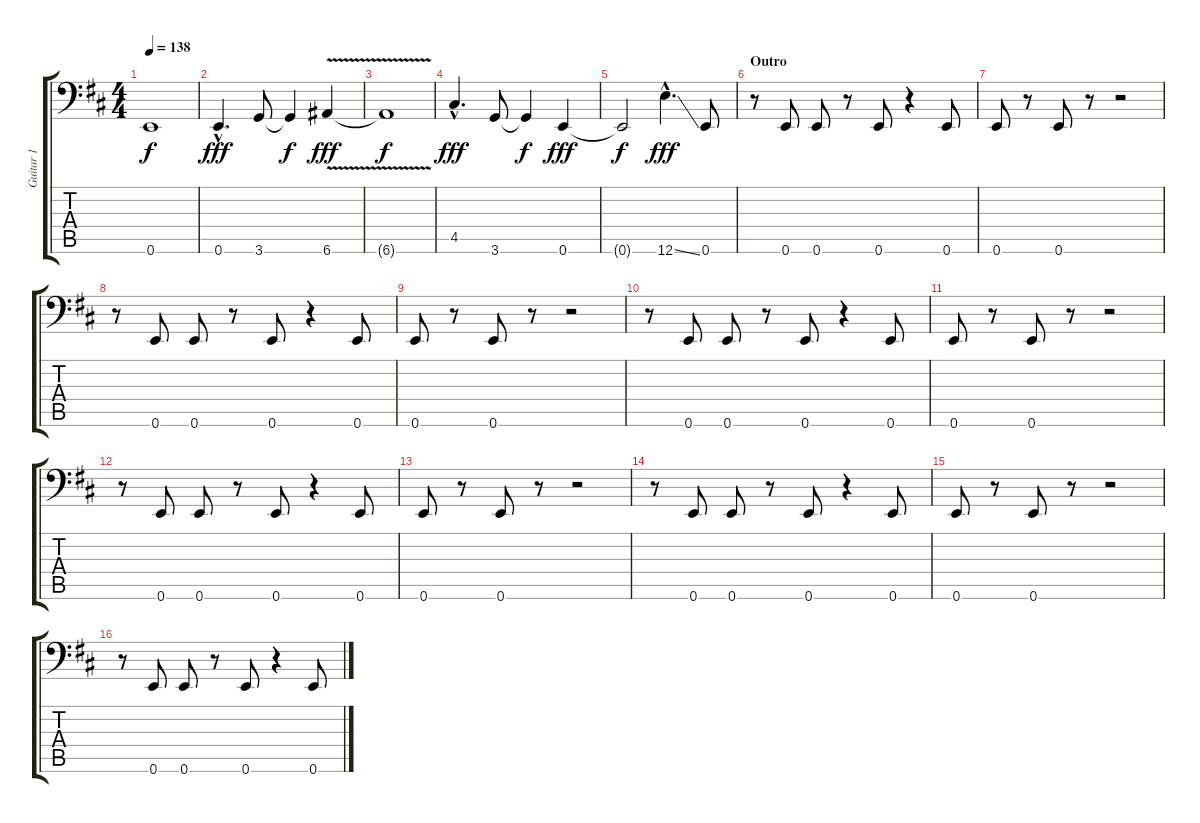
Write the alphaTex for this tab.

\track ("Guitar 1" "Guitar 1") {instrument distortionguitar}
\staff {score tabs}
\tuning (E3 B2 G2 D2 A1 E1) {hide}
\ts (4 4)
\tempo 138
\clef f4
\ks d
0.6{t}.1{dy f} |
0.6{hac}.4{d dy fff} 3.6.8 3.6{t}.4{dy f} 6.6{v}.4{dy fff} |
6.6{t}.1{dy f} |
4.5{hac}.4{d dy fff} 3.6.8 3.6{t}.4{dy f} 0.6.4{dy fff} |
0.6{t}.2{dy f} 12.6{ss hac}.4{d dy fff} 0.6.8 |
\section ("" "Outro")
r.8 0.6.8 0.6.8 r.8 0.6.8 r.4 0.6.8 |
0.6.8 r.8 0.6.8 r.8 r.2 |
r.8 0.6.8 0.6.8 r.8 0.6.8 r.4 0.6.8 |
0.6.8 r.8 0.6.8 r.8 r.2 |
r.8 0.6.8 0.6.8 r.8 0.6.8 r.4 0.6.8 |
0.6.8 r.8 0.6.8 r.8 r.2 |
r.8 0.6.8 0.6.8 r.8 0.6.8 r.4 0.6.8 |
0.6.8 r.8 0.6.8 r.8 r.2 |
r.8 0.6.8 0.6.8 r.8 0.6.8 r.4 0.6.8 |
0.6.8 r.8 0.6.8 r.8 r.2 |
r.8 0.6.8 0.6.8 r.8 0.6.8 r.4 0.6.8
